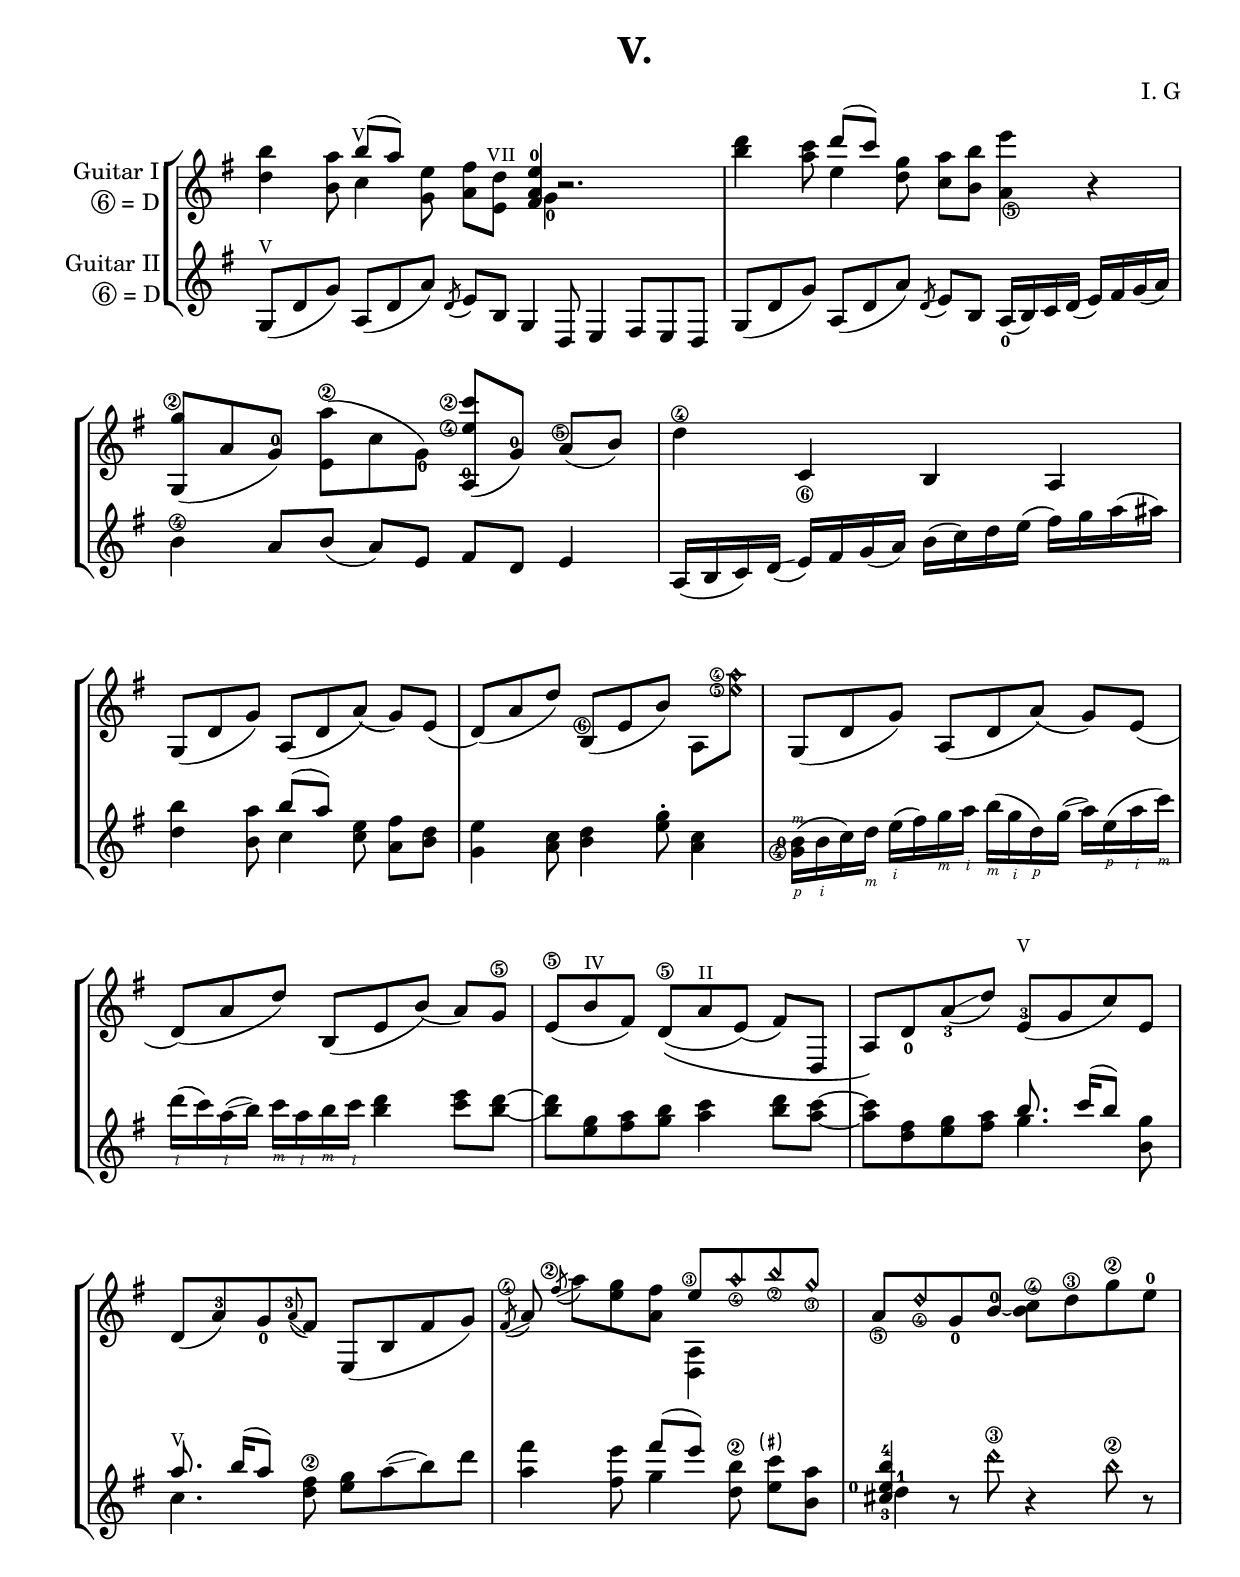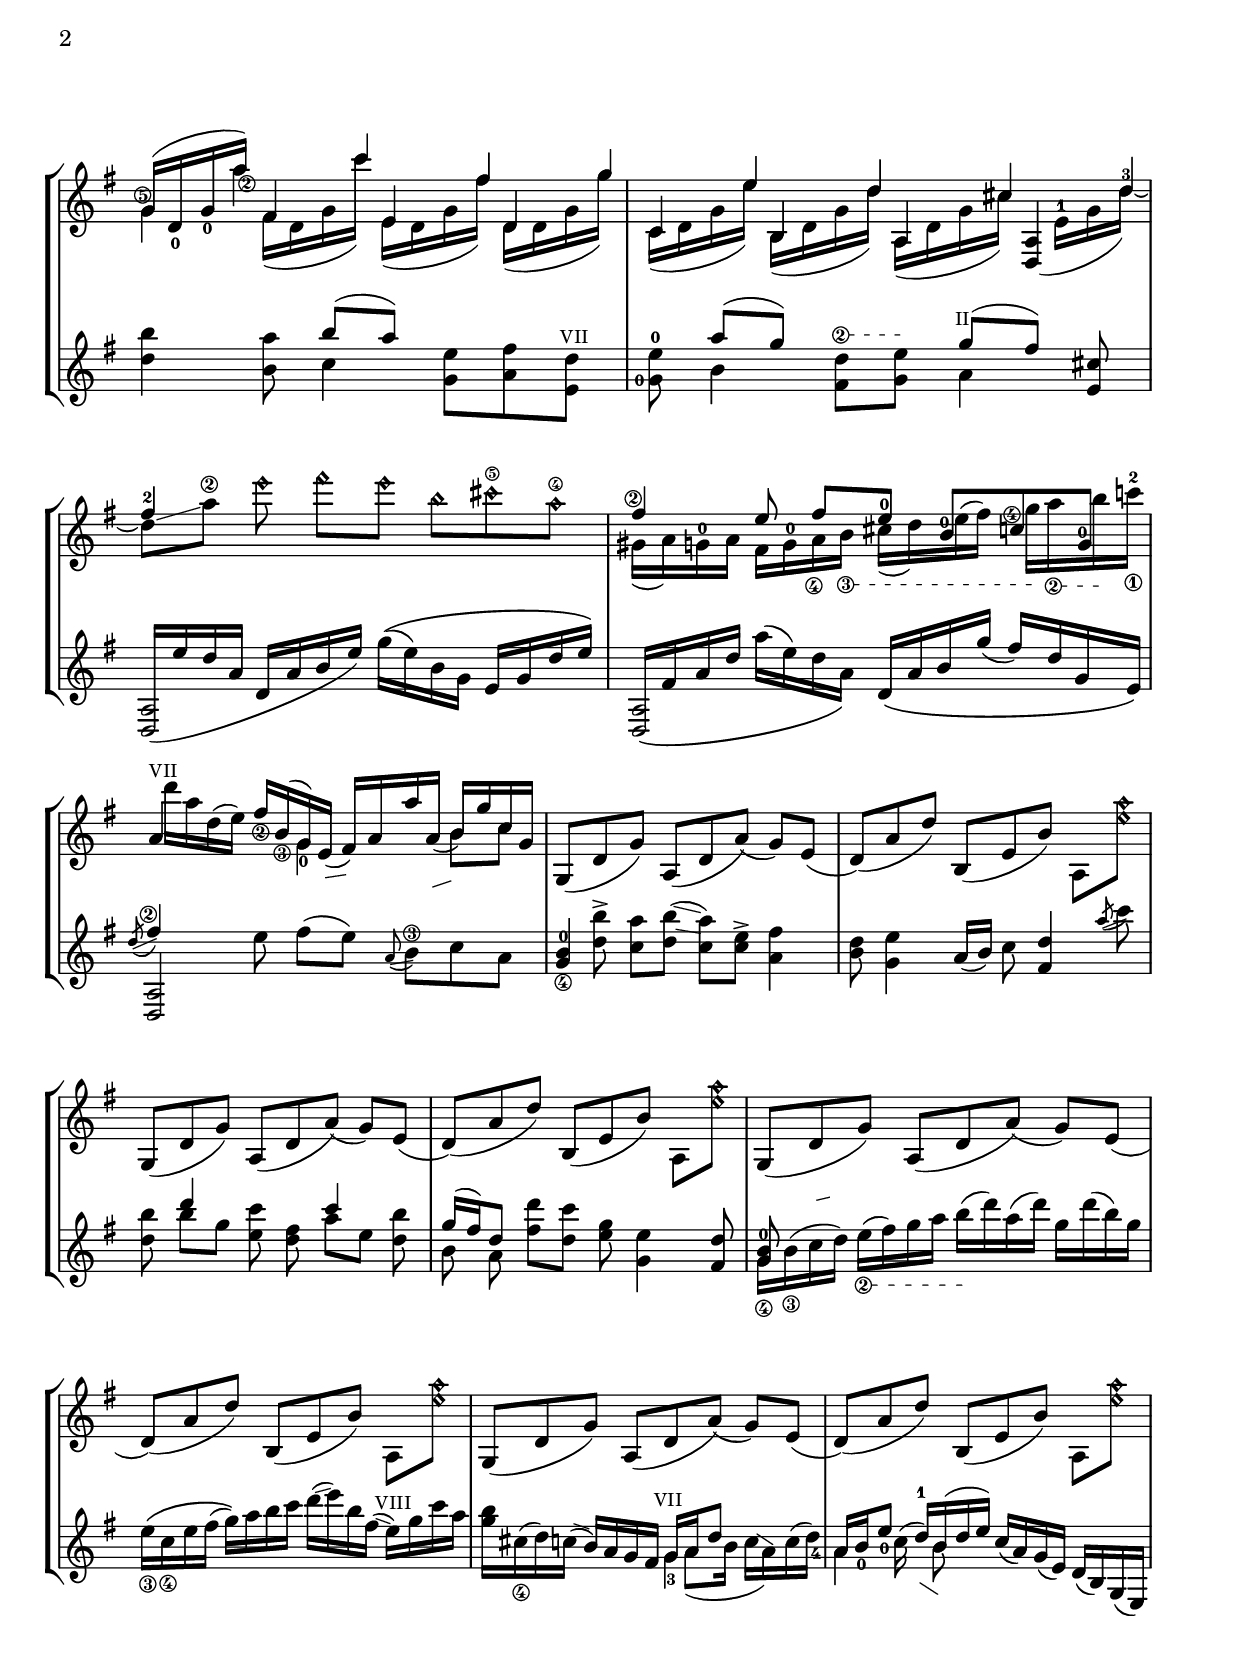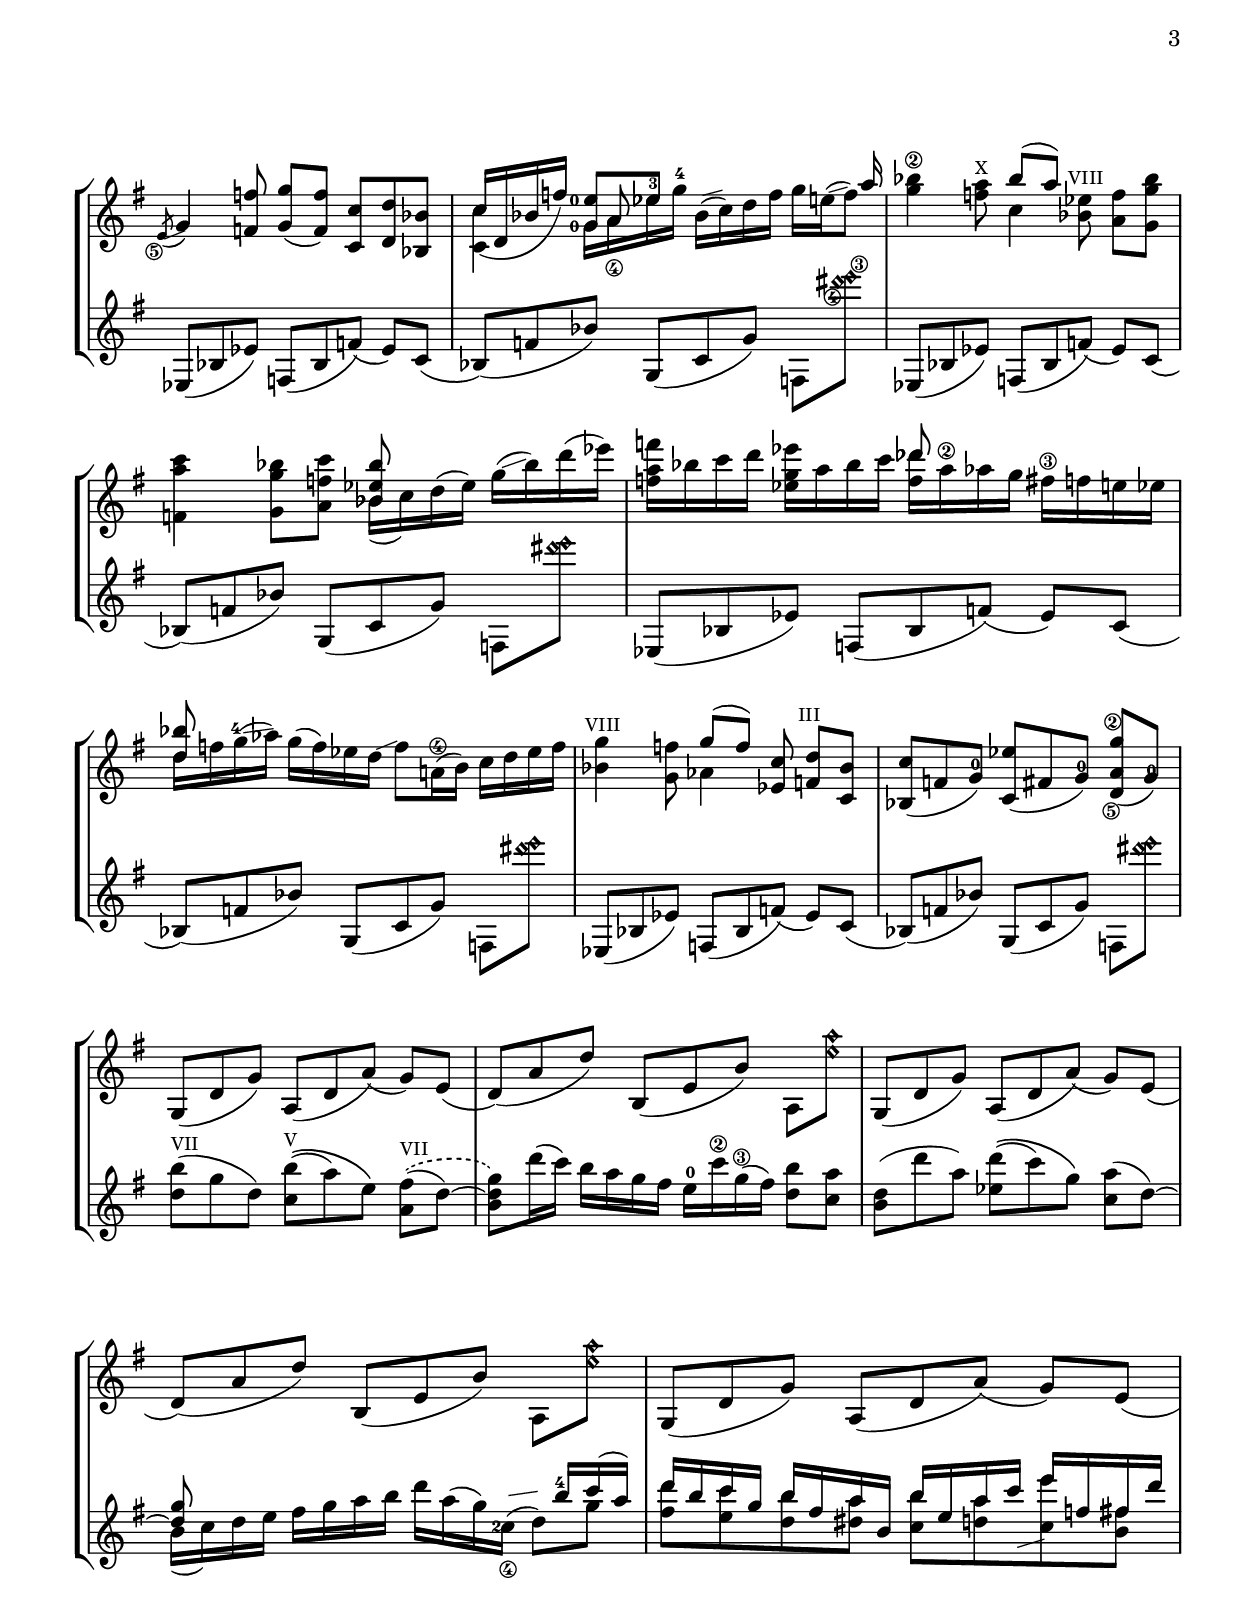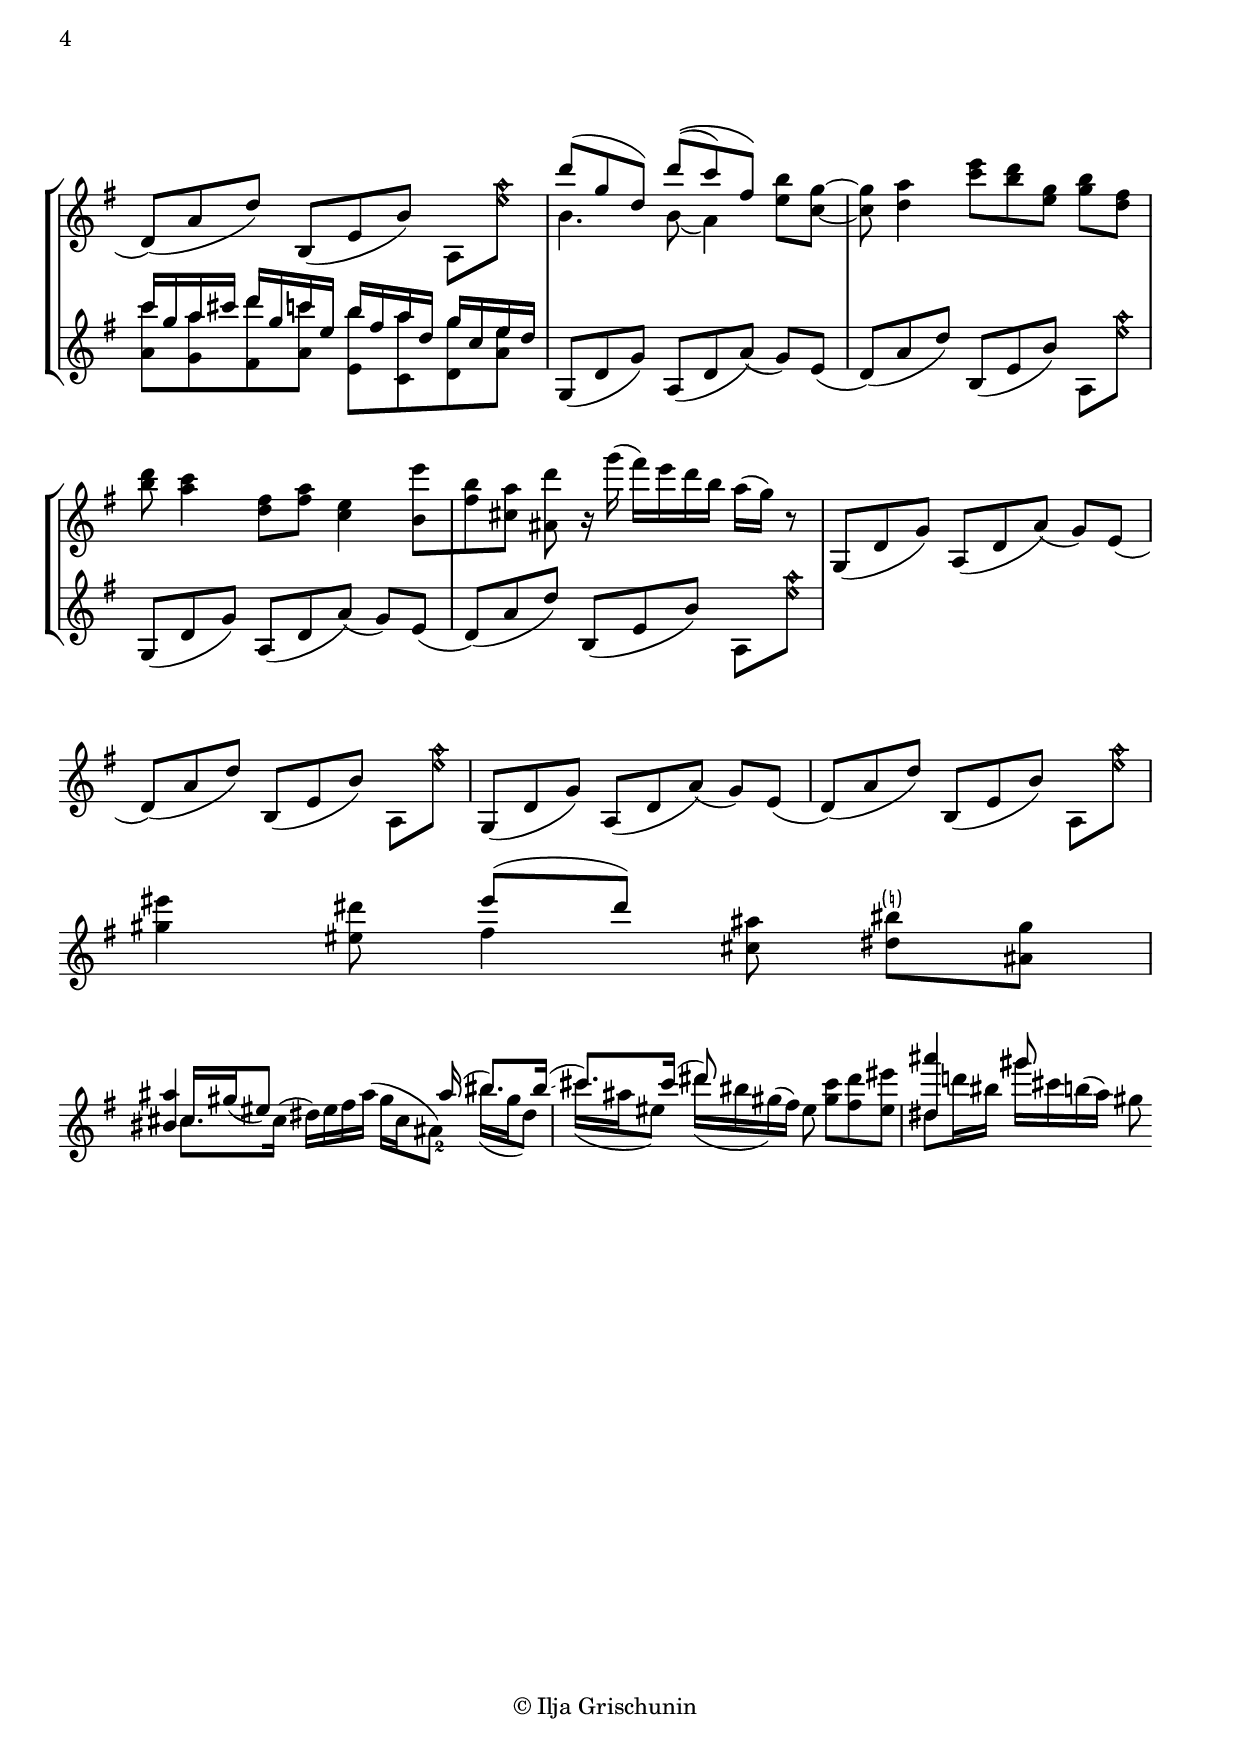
\version "2.19.15"

\language "deutsch"

\header {
  title = "V."
  meter = ""
  composer = "I. G"
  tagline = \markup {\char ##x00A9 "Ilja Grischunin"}
}

\paper {
  #(set-paper-size "a4")
  top-system-spacing.basic-distance = #25
  top-markup-spacing.basic-distance = #8
  markup-markup-spacing.basic-distance = #25
  markup-system-spacing.basic-distance = #15
  score-markup-spacing.basic-distance = #25
  system-system-spacing.basic-distance = #20
  %score-system-spacing.basic-distance = #15
  last-bottom-spacing.basic-distance = #25
  two-sided = ##t
  inner-margin = 15
  outer-margin = 10
}

\layout {
  \context {
    \Score
    %proportionalNotationDuration = #(ly:make-moment 1/20)
    %\override SpacingSpanner.uniform-stretching = ##t
    \remove "Bar_number_engraver"
  }
  indent = #15
  ragged-right = ##f
  ragged-last = ##f
}

\version "2.19.15"

#(define RH rightHandFinger)

xLV = #(define-music-function (parser location further) (number?) #{
  \once \override LaissezVibrerTie.X-extent = #'(0 . 0)
  \once \override LaissezVibrerTie.details.note-head-gap = #(/
                                                             further -2)
  \once \override LaissezVibrerTie.extra-offset = #(cons (/
                                                          further 2) 0)
         #})

stringNumberSpanner =
#(define-music-function (parser location StringNumber) (string?)
   #{
     \override TextSpanner.font-size = #-5
     \override TextSpanner.dash-fraction = #0.3
     \override TextSpanner.dash-period = #1.5
     \override TextSpanner.bound-details.right.arrow = ##t
     \override TextSpanner.arrow-width = #0.2
     \override TextSpanner.arrow-length = #0.7
     \override TextSpanner.bound-details.left.stencil-align-dir-y = #CENTER
     \override TextSpanner.bound-details.left.text = \markup { \circle \number #StringNumber }
   #})

stringNumSpan =
#(define-music-function (parser location StringNumber) (string?)
   #{
     \override TextSpanner.font-size = #-5
     \override TextSpanner.dash-fraction = #0.3
     \override TextSpanner.dash-period = #1.5
     %\override TextSpanner.bound-details.right.arrow = ##t
     %\override TextSpanner.arrow-width = #0.2
     %\override TextSpanner.arrow-length = #0.7
     \override TextSpanner.bound-details.left.stencil-align-dir-y = #CENTER
     \override TextSpanner.bound-details.left.text = \markup { \circle \number #StringNumber }
   #})

fretNumSpan =
#(define-music-function (parser location FretNumber) (string?)
   #{
     \override TextSpanner.font-size = #-2
     \override TextSpanner.font-shape = #'regular
     \override TextSpanner.dash-fraction = #0.3
     \override TextSpanner.dash-period = #0.5
     %\override TextSpanner.bound-details.right.arrow = ##t
     %\override TextSpanner.arrow-width = #0.2
     %\override TextSpanner.arrow-length = #0.7
     \override TextSpanner.bound-details.left.stencil-align-dir-y = #CENTER
     \override TextSpanner.bound-details.left.text = \markup { \text #FretNumber }
   #})

spad = \override Fingering.staff-padding = #'()
sfol = \set fingeringOrientations = #'(left)
sfor = \set fingeringOrientations = #'(right)
sfod = \set fingeringOrientations = #'(down)
sfou = \set fingeringOrientations = #'(up)
npad = \override StringNumber.staff-padding = #'()
ssnol = \set stringNumberOrientations = #'(left)
ssnou = \set stringNumberOrientations = #'(up)
ssnod = \set stringNumberOrientations = #'(down)
ssnor = \set stringNumberOrientations = #'(right)
FO =
#(define-music-function (parser location offsetX offsetY)(number? number?)
   #{
     \once \override Voice.Fingering.extra-offset = #(cons offsetX offsetY)
   #})

SO =
#(define-music-function (parser location offsetX offsetY)(number? number?)
   #{
     \once \override Voice.StringNumber.extra-offset = #(cons offsetX offsetY)
   #})

\include "global.ly"
\version "2.19.15"

\language "deutsch"

\version "2.19.15"

#(define RH rightHandFinger)

xLV = #(define-music-function (parser location further) (number?) #{
  \once \override LaissezVibrerTie.X-extent = #'(0 . 0)
  \once \override LaissezVibrerTie.details.note-head-gap = #(/
                                                             further -2)
  \once \override LaissezVibrerTie.extra-offset = #(cons (/
                                                          further 2) 0)
         #})

stringNumberSpanner =
#(define-music-function (parser location StringNumber) (string?)
   #{
     \override TextSpanner.font-size = #-5
     \override TextSpanner.dash-fraction = #0.3
     \override TextSpanner.dash-period = #1.5
     \override TextSpanner.bound-details.right.arrow = ##t
     \override TextSpanner.arrow-width = #0.2
     \override TextSpanner.arrow-length = #0.7
     \override TextSpanner.bound-details.left.stencil-align-dir-y = #CENTER
     \override TextSpanner.bound-details.left.text = \markup { \circle \number #StringNumber }
   #})

stringNumSpan =
#(define-music-function (parser location StringNumber) (string?)
   #{
     \override TextSpanner.font-size = #-5
     \override TextSpanner.dash-fraction = #0.3
     \override TextSpanner.dash-period = #1.5
     %\override TextSpanner.bound-details.right.arrow = ##t
     %\override TextSpanner.arrow-width = #0.2
     %\override TextSpanner.arrow-length = #0.7
     \override TextSpanner.bound-details.left.stencil-align-dir-y = #CENTER
     \override TextSpanner.bound-details.left.text = \markup { \circle \number #StringNumber }
   #})

fretNumSpan =
#(define-music-function (parser location FretNumber) (string?)
   #{
     \override TextSpanner.font-size = #-2
     \override TextSpanner.font-shape = #'regular
     \override TextSpanner.dash-fraction = #0.3
     \override TextSpanner.dash-period = #0.5
     %\override TextSpanner.bound-details.right.arrow = ##t
     %\override TextSpanner.arrow-width = #0.2
     %\override TextSpanner.arrow-length = #0.7
     \override TextSpanner.bound-details.left.stencil-align-dir-y = #CENTER
     \override TextSpanner.bound-details.left.text = \markup { \text #FretNumber }
   #})

spad = \override Fingering.staff-padding = #'()
sfol = \set fingeringOrientations = #'(left)
sfor = \set fingeringOrientations = #'(right)
sfod = \set fingeringOrientations = #'(down)
sfou = \set fingeringOrientations = #'(up)
npad = \override StringNumber.staff-padding = #'()
ssnol = \set stringNumberOrientations = #'(left)
ssnou = \set stringNumberOrientations = #'(up)
ssnod = \set stringNumberOrientations = #'(down)
ssnor = \set stringNumberOrientations = #'(right)
FO =
#(define-music-function (parser location offsetX offsetY)(number? number?)
   #{
     \once \override Voice.Fingering.extra-offset = #(cons offsetX offsetY)
   #})

SO =
#(define-music-function (parser location offsetX offsetY)(number? number?)
   #{
     \once \override Voice.StringNumber.extra-offset = #(cons offsetX offsetY)
   #})

\include "global.ly"

guitarOne =
\relative{
  \global
  \override Staff.TimeSignature.stencil = ##f
  \override TextScript.font-size = -2
  \override Fingering.staff-padding = #'()
  \override StringNumber.staff-padding = #'()
  \override StrokeFinger.staff-padding = #'()
  \time 8/4
  <d'' h'>4 <h a'>8 <<
    {
      \override TextScript.font-size = -2
      \once\override TextScript.extra-offset = #'(-0.3 . -1.5)
      h'8-"V"[( a])
    }
    \\
    {
      c,4
    }
  >>
  <g e'>8 <a fis'>
  \once\override TextScript.extra-offset = #'(-0.5 . 0)
  <e d'>^"VII"
  <<
    {
      <fis a e'-0>4
    }
    \\
    {
      \override Fingering.staff-padding = #'()
      \once \override NoteColumn.force-hshift = #1.7
      g4-0
    }
  >>
  r2.
  \time 6/4
  <h' d>4<a c>8
  <<
    {
      d8[( c])
    }
    \\
    {
      e,4
    }
  >>
  <d g>8 <c a'><h h'>
  \once \override StringNumber.extra-offset = #'(0.5 . 2.8)
  <a_\5 e''>4 r
  \tag #'Part {
    \break
  }
  \time 5/4
  \once \override StringNumber.extra-offset = #'(-0.5 . -2.3)
  <g, g''\2>8[( a'
  \once\override Fingering.extra-offset = #'(0 . -4)
  g-0])<e a'\2>[( c'
  \once\override Fingering.extra-offset = #'(0 . 3.3)
  g_0])
  \stemUp
  \set stringNumberOrientations = #'(left)
  \once\override Fingering.extra-offset = #'(-0.2 . 3)
  <a,_0 e''\4 c'\2>(
  \unset stringNumberOrientations
  \once\override Fingering.extra-offset = #'(-0.2 . -6)
  g'-0)
  \once \override StringNumber.extra-offset = #'(-0.5 . -3.3)
  a\5( h)
  \stemNeutral
  \time 4/4
  d4\4 c,_\6 h a g8[( d' g]) a,[( d a'])(g) e(
  \tag #'Part {
    \break
  }
  d[)( a' d])
  \once \override StringNumber.extra-offset = #'(-0.5 . -4.5)
  h,\6[( e h'])
  \stemDown a,
  \set stringNumberOrientations = #'(left)
  \override StringNumber.font-size = #'-7
  <e''\harmonic\5 a\harmonic\4> \stemNeutral
  \revert StringNumber.font-size
  \unset stringNumberOrientations
  g,,8[( d' g]) a,[( d a'])(g) e( d[)( a' d]) h,[( e h'])( a) g\5
  e\5[( h'^"IV" fis]) d\5[\(( a'^"II" e])( fis) d, a'\) d_0 a'_3-\markup {
    \postscript #"1 2.3 moveto 2.5 1.2 rlineto stroke"
  }( d)
  \once\override Fingering.extra-offset = #'(0 . -4.8)
  e,-3^"V"( g c) e, d(
  \once\override Fingering.extra-offset = #'(0 . -3.5)
  a'-3) g_0 \appoggiatura a-\markup {
    \postscript #"0.2 1.5 moveto 1.5 -1.2 rlineto stroke"
  }
  \once\override Fingering.extra-offset = #'(-2 . -3.5)
  fis-3 e,( h' fis' g)\acciaccatura fis-\markup {
    \postscript #"0.5 0.4 moveto 2.3 1 rlineto stroke"
  }
  \once \override StringNumber.extra-offset = #'(-2 . -2)
  a\4\noBeam
  \acciaccatura fis'-\markup {
    \postscript #"0.5 3.9 moveto 2.3 1 rlineto stroke"
  }
  \once \override StringNumber.extra-offset = #'(-2.8 . -1)
  a\2 <e g><a, fis'>
  <<
    {
      \override StringNumber.staff-padding = #'()
      \once \override StringNumber.extra-offset = #'(-0.5 . -4.2)
      \override StringNumber.font-size = #'-7
      e'8\3 a\harmonic_\4 h\harmonic_\2 g\harmonic_\3
      \revert StringNumber.font-size
    }
    \\
    {
      <d,, a'>4 s
    }
  >>
  \tag #'Part {
    \break
  }
  a''8_\5
  \once\override StringNumber.font-size = #'-7
  d\harmonic _\4 g,_0
  \once\override Fingering.extra-offset = #'(0 . -3.5)
  h~-0 <h c\4> d\3 g\2 e-0
  <<
    {
      \once \override StringNumber.extra-offset = #'(-0.5 . -2.8)
      \stemDown g,4\5 \stemNeutral fis e d c h a <d, a'> s4
    }
    \\
    {
      \override Fingering.staff-padding = #'()
      \stemUp g'16^( d_0 g_0 a')\stemDown fis,( d g c') e,,( d g fis') d,( d g g')
      c,,( d g e') h,( d g d') a,( d g cis)
      \hideNotes d,,16(\unHideNotes
      e'^1[ g d'^3])~
      \tag #'Part {
        d8[-\markup {
          \postscript #"1.4 4 moveto 1.9 1 rlineto stroke"
        }
      }
      \tag #'Partitur {
        d8[-\markup {
          \postscript #"1.5 4 moveto 4.2 1.2 rlineto stroke"
        }
      }
      a'\2]
    }
    \\
    {
      s8. \stemDown
      \once \override StringNumber.extra-offset = #'(0.7 . -3.2)
      a4\2 \stemUp c fis, g e d cis \hide Flag d16 fis4^2
    }
  >>
  e'8\harmonic fis\harmonic[ e\harmonic] h\harmonic[
  \override StringNumber.font-size = #'-7
  cis\harmonic\5 a\harmonic\4]
  \revert StringNumber.font-size
  <<
    {
      \override TextScript.font-size = -2
      \override Fingering.staff-padding = #'()
      \override StringNumber.staff-padding = #'()
      \once \override StringNumber.extra-offset = #'(-0.5 . -2.5)
      fis4\2 e8\noBeam fis[
      \once \override Fingering.extra-offset = #'(0 . -2.5)
      e-0]
      \once \override Fingering.extra-offset = #'(-0.2 . -4.3)
      h-0
      \once \override StringNumber.extra-offset = #'(-0.5 . -3.8)
      c!\4
      \once \override Fingering.extra-offset = #'(-0.2 . -5.2)
      g-0 a4-"VII" fis'16_\2 h,_\3( g_0)
      \tag #'Part {
        e_(-\markup {
          \postscript #"0.6 -6.8 moveto 2 0.5 rlineto stroke"
        }
      }
      \tag #'Partitur {
        e_(-\markup {
          \postscript #"0.7 -6.8 moveto 2 0.3 rlineto stroke"
        }
      }
      fis) a a'
      \tag #'Part {
        a,_(-\markup {
          \postscript #"0.6 -7.7 moveto 2 0.5 rlineto stroke"
        }
      }
      \tag #'Partitur {
        a_(-\markup {
          \postscript #"0.6 -7.7 moveto 1.8 0.6 rlineto stroke"
        }
      }
      h) g' c, g
    }
    \\
    {
      \override Fingering.staff-padding = #'()
      gis16( a) g^0 a fis g^0
      \once \override StringNumber.extra-offset = #'(-0.5 . 0)
      a_\4
      \textSpannerDown
      \stringNumSpan "3"
      \tag #'Part {
        \once\override TextSpanner.extra-offset = #'(0 . 0.6)
      }
      \tag #'Partitur {
        \once\override TextSpanner.extra-offset = #'(0 . 0.5)
      }
      h\startTextSpan cis( d)
      \once \override NoteColumn.force-hshift = #1.3
      e^( fis)
      \once \override NoteColumn.force-hshift = #1.3
      g\stopTextSpan
      \stringNumSpan "2"
      a\startTextSpan
      \once \override NoteColumn.force-hshift = #1.3
      h\stopTextSpan c!^2_\1
      \once \override NoteColumn.force-hshift = #1.3
      d a d,^( e) s8 g,4 s8 h c
    }
  >>
  \repeat unfold 4 {
    g,8[( d' g]) a,[( d a'])(g) e( d[)( a' d]) h,[( e h'])
    \stemDown a, <e''\harmonic a\harmonic> \stemNeutral
  }
  \tag #'Part {
    \break
  }
  \stemUp
  \acciaccatura e,-\markup {
    \postscript #"0.7 0.3 moveto 2 0.8 rlineto stroke"
  }
  \once \override StringNumber.extra-offset = #'(-2.8 . 0.3)
  g4_\5
  <f f'>8<g g'>[(<f f'>]) \stemNeutral<c c'><d d'><b b'>
  <<
    {
      \shape #'((0 . -0.7) (0 . -0.5) (0 . -1) (0 . 3)) Slur
      c'16_( d, b' f')
    }
    \\
    {
      <c, c'>4
    }
  >>
  <<
    {
      \set fingeringOrientations = #'(left)
      <g'-0 e'-0>8 es'
    }
    \\
    {
      s16 \stemUp a,8 s16
    }
    \\
    {
      \stemDown g16 a_\4 es'-3 g-4
    }
  >>
  \stemNeutral
  b,-\markup {
    \postscript #"0.7 4.5 moveto 1.9 0.5 rlineto stroke"
  }( c) d f
  <<
    {
      s8. a16
    }
    \\
    {
      g e-\markup {
        \postscript #"0.8 4.8 moveto 1.8 0.5 rlineto stroke"
      }^( f8)
    }
  >>
  <g b\2>4 <f a>8^"X"
  <<
    {
      b[( a])
    }
    \\
    {
      c,4
    }
  >>
  \once\override TextScript.extra-offset = #'(-1 . 0)
  <b es>8\noBeam^"VIII" <a f'><g g' b>
  \tag #'Part {
    \break
  }
  <f a' c>4<g g' b>8<a f' c'>
  <<
    {
      <b es b'>8 s
    }
    \\
    {
      b16( c) d^( es)
    }
  >>
  g16-\markup {
    \postscript #"1 5.8 moveto 2.3 0.8 rlineto stroke"
  }( b) d( es)
  <f, a f'> b c d <es, g es'> a b c
  <<
    {
      des8 s
    }
    \\
    {
      <f, des'>16 a^\2 as g
    }
  >>
  fis^\3 f e es
  \tag #'Part {
    \break
  }
  <<
    {
      <d b'>8 s
    }
    \\
    {
      d16 f
      \once \override Fingering.extra-offset = #'(-0.5 . -1)
      g^4-\markup {
        \postscript #"0.9 5.9 moveto 2.9 0.4 rlineto stroke"
      }^( as)
    }
  >>
  g( f) es
  \tag #'Part {
    d-\markup {
      \postscript #"0.7 4.3 moveto 2 0.7 rlineto stroke"
    }
  }
  \tag #'Partitur {
    d-\markup {
      \postscript #"0.8 4.3 moveto 2 0.8 rlineto stroke"
    }
  }
  f8 a,!16^\4( h) c d es f
  \once\override TextScript.extra-offset = #'(-1 . 0)
  <b, g'>4^"VIII" <g f'>8
  <<
    {
      g'[( f])
    }
    \\
    {
      as,4
    }
  >>
  <es c'>8\noBeam
  \once\override TextScript.extra-offset = #'(-0.8 . 0)
  <f d'>^"III" <c b'>
  <b c'>[( f'
  \once\override Fingering.extra-offset = #'(0 . -3)
  g-0])<c, es'>[( fis
  \once\override Fingering.extra-offset = #'(0 . -4)
  g-0])
  \stemUp
  \once \override StringNumber.extra-offset = #'(-0.5 . 0.3)
  <d_\5 a' g'>(
  \once \override StringNumber.extra-offset = #'(-3.7 . -1)
  \once \override Fingering.extra-offset = #'(0 . -7.5)
  g-0\2)\stemNeutral
  \tag #'Part {
    \break
  }
  \time 4/4
  \repeat unfold 3 {
    g,8[( d' g]) a,[( d a'])(g) e( d[)( a' d]) h,[( e h'])
    \stemDown a, <e''\harmonic a\harmonic> \stemNeutral
  }
  <<
    {
      d'8[( g, d])
      \shape #'((0 . 0.3) (0 . 0) (0 . 0) (0 . 0)) PhrasingSlur
      d'[(\( c) fis,]\)
    }
    \\
    {
      h,4. h8( a4)
    }
  >>
  <e' h'>8 <c g'>~ q <d a'>4 <e' c>8[ <h d> <e, g>] <g h> <d fis>
  <h' d> <a c>4 <d, fis>8[ <fis a>] <c e>4 <h e'>8[
  <fis' h> <cis a'>] <ais d'> r16 g''( fis) e d h a( g) r8
  \repeat unfold 2 {
    g,,8[( d' g]) a,[( d a'])(g) e( d[)( a' d]) h,[( e h'])
    \stemDown a, <e''\harmonic a\harmonic> \stemNeutral
  }
  \tag #'Partitur {
    \break
  }
  <gis eis'>4<eis dis'>8
  <<
    {
      eis'[( dis])
    }
    \\
    {
      fis,4
    }
  >>
  <cis ais'>8\noBeam
  \once\override TextScript.extra-offset = #'(0.4 . -1)
  <dis his'>^\markup \fontsize #-3 {\parenthesize \natural} <ais gis'>
  \mergeDifferentlyDottedOn
  <<
    {
      %\override Fingering.staff-padding = #'()
      %\set fingeringOrientations = #'(down left up)
      <his ais'>4 s2. s2
    }
    \\
    {
      %\once \override NoteColumn.force-hshift = #1.5
      cis8. cis16^( dis) eis fis ais^( gis cis,
      \once\override Fingering.extra-offset = #'(0.4 . 2.8)
      ais8)-2
      his'16( gis dis8) cis'16( ais eis8) dis'16( his gis)^(\glissando fis)
    }
    \\
    {
      \voiceThree
      %\override Fingering.staff-padding = #'()
      \once \override NoteColumn.force-hshift = #0.7
      cis16 gis'_( eis8) s4 s8. ais16( his8.) his16(\glissando
      cis8.) cis16(\glissando dis8) s
    }
  >>
  eis,8 <gis cis>[ <fis dis'> <eis eis'>]
  <<
    {
      <dis ais''>4 gis'8
    }
    \\
    {
      dis,8 d'!16 his gis' cis, h^(\glissando a)
    }
  >>
  gis8
}

\version "2.19.15"

\language "deutsch"

\version "2.19.15"

#(define RH rightHandFinger)

xLV = #(define-music-function (parser location further) (number?) #{
  \once \override LaissezVibrerTie.X-extent = #'(0 . 0)
  \once \override LaissezVibrerTie.details.note-head-gap = #(/
                                                             further -2)
  \once \override LaissezVibrerTie.extra-offset = #(cons (/
                                                          further 2) 0)
         #})

stringNumberSpanner =
#(define-music-function (parser location StringNumber) (string?)
   #{
     \override TextSpanner.font-size = #-5
     \override TextSpanner.dash-fraction = #0.3
     \override TextSpanner.dash-period = #1.5
     \override TextSpanner.bound-details.right.arrow = ##t
     \override TextSpanner.arrow-width = #0.2
     \override TextSpanner.arrow-length = #0.7
     \override TextSpanner.bound-details.left.stencil-align-dir-y = #CENTER
     \override TextSpanner.bound-details.left.text = \markup { \circle \number #StringNumber }
   #})

stringNumSpan =
#(define-music-function (parser location StringNumber) (string?)
   #{
     \override TextSpanner.font-size = #-5
     \override TextSpanner.dash-fraction = #0.3
     \override TextSpanner.dash-period = #1.5
     %\override TextSpanner.bound-details.right.arrow = ##t
     %\override TextSpanner.arrow-width = #0.2
     %\override TextSpanner.arrow-length = #0.7
     \override TextSpanner.bound-details.left.stencil-align-dir-y = #CENTER
     \override TextSpanner.bound-details.left.text = \markup { \circle \number #StringNumber }
   #})

fretNumSpan =
#(define-music-function (parser location FretNumber) (string?)
   #{
     \override TextSpanner.font-size = #-2
     \override TextSpanner.font-shape = #'regular
     \override TextSpanner.dash-fraction = #0.3
     \override TextSpanner.dash-period = #0.5
     %\override TextSpanner.bound-details.right.arrow = ##t
     %\override TextSpanner.arrow-width = #0.2
     %\override TextSpanner.arrow-length = #0.7
     \override TextSpanner.bound-details.left.stencil-align-dir-y = #CENTER
     \override TextSpanner.bound-details.left.text = \markup { \text #FretNumber }
   #})

spad = \override Fingering.staff-padding = #'()
sfol = \set fingeringOrientations = #'(left)
sfor = \set fingeringOrientations = #'(right)
sfod = \set fingeringOrientations = #'(down)
sfou = \set fingeringOrientations = #'(up)
npad = \override StringNumber.staff-padding = #'()
ssnol = \set stringNumberOrientations = #'(left)
ssnou = \set stringNumberOrientations = #'(up)
ssnod = \set stringNumberOrientations = #'(down)
ssnor = \set stringNumberOrientations = #'(right)
FO =
#(define-music-function (parser location offsetX offsetY)(number? number?)
   #{
     \once \override Voice.Fingering.extra-offset = #(cons offsetX offsetY)
   #})

SO =
#(define-music-function (parser location offsetX offsetY)(number? number?)
   #{
     \once \override Voice.StringNumber.extra-offset = #(cons offsetX offsetY)
   #})

\include "global.ly"

guitarTwo = \relative{
  \global
  \override Staff.TimeSignature #'stencil = ##f
  \override TextScript.font-size = -2
  \override Fingering.staff-padding = #'()
  \override StringNumber.staff-padding = #'()
  \override StrokeFinger.staff-padding = #'()
  \time 8/4
  g8^"V"[( d' g]) a,[( d a']) \acciaccatura d,-\markup {
    \postscript #"0.5 0.3 moveto 1.8 0.4 rlineto stroke"
  } e h g4 d8 e4 fis8[ e d]
  \time 6/4
  g8[( d' g]) a,[( d a']) \acciaccatura d,-\markup {
    \postscript #"0.5 0.3 moveto 1.8 0.4 rlineto stroke"
  } e h
  a16_0( h) c d(-\markup {
    \postscript #"0.5 0.3 moveto 2.2 0.5 rlineto stroke"
  } e) fis g( a)
  \time 5/4
  h4\4 a8 h( a) e fis d e4
  \time 4/4
  a,16( h c) d(-\markup {
    \postscript #"0.5 0.3 moveto 2.2 0.5 rlineto stroke"
  } e) fis g( a) h( c) d e( fis) g a( ais)
  <d, h'>4 <h a'>8
  <<
    {
      h'8[( a])
    }
    \\
    {
      c,4
    }
  >>
  <c e>8\noBeam<a fis'><h d>
  \tag #'Part {
    \break
  }
  <g e'>4<a c>8<h d>4<e g>8-.<a, c>4
  \once\override StrokeFinger.avoid-slur = #'outside
  \override StrokeFinger.staff-padding = #'()
  \override StrokeFinger.add-stem-support = ##t
  \set strokeFingerOrientations = #'(up down)
  \set stringNumberOrientations = #'(left)
  \set fingeringOrientations = #'(left)
  <g\4-\RH #1 h-0-\RH #3 >16(
  \unset stringNumberOrientations
  \unset fingeringOrientations
  \override StrokeFinger.avoid-slur = #'inside
  \set strokeFingerOrientations = #'(down)
  h-\RH #2 c) d-\RH #3 e-\RH #2 ( fis) g-\RH #3 a-\RH#2
  h-\RH #3 ( g-\RH #2 d-\RH#1) g(-\markup {
    \postscript #"0.8 6 moveto 2.2 0.5 rlineto stroke"
  } a) e-\RH#1 ( a-\RH#2 c-\RH#3)
  d-\RH#2 ( c) a-\markup {
    \postscript #"0.8 6.3 moveto 2.2 0.5 rlineto stroke"
  }-\RH#2 ( h) c-\RH#3 a-\RH#2 h-\RH#3 c-\RH#2 <h d>4<c e>8<h d>~
  \tag #'Part {
    \break
  }
  q <e, g><fis a><g h><a c>4 <h d>8 <a c>~ q <d, fis><e g><fis a>
  <<
    {
      h8. c16[( h8])
    }
    \\
    {
      g4.
    }
  >>
  <h, g'>8
  <<
    {
      \override TextScript.font-size = -2
      a'8.^"V" h16[( a8])
    }
    \\
    {
      c,4.
    }
  >>
  <d fis\2>8<e g>
  \tag #'Part {
    a(-\markup {
      \postscript #"0.8 6.3 moveto 3.8 0.5 rlineto stroke"
    }
  }
  \tag #'Partitur {
    a(-\markup {
      \postscript #"0.8 6.3 moveto 2.6 0.5 rlineto stroke"
    }
  }
  h) d
  <a fis'>4<fis e'>8
  <<
    {
      fis'[( e])
    }
    \\
    {
      g,4
    }
  >>
  <d h'\2>8\noBeam
  <e c'>^\markup \fontsize #-3 {\parenthesize \sharp}<h a'>
  <<
    {
      \override Fingering.staff-padding = #'()
      \set fingeringOrientations = #'(down left up)
      <cis-3 e-0 h'-4>4
    }
    \\
    {
      \override Fingering.staff-padding = #'()
      \once \override NoteColumn.force-hshift = #1.7
      d4^1
    }
  >>
  r8 d'\harmonic\3 r4 h8\harmonic\2 r
  <d, h'>4 <h a'>8
  <<
    {
      h'8[( a])
    }
    \\
    {
      c,4
    }
  >>
  <g e'>8 <a fis'>
  \once\override TextScript.extra-offset = #'(-0.5 . 0)
  <e d'>^"VII"
  \set fingeringOrientations = #'(left up)
  <g-0 e'-0>
  \unset fingeringOrientations
  <<
    {
      a'8[( g])
    }
    \\
    {
      h,4
    }
  >>
  \stringNumSpan "2"
  <fis d'>8\startTextSpan[ <g e'>\stopTextSpan]
  <<
    {
      \override TextScript.font-size = -2
      \once\override TextScript.extra-offset = #'(-0.4 . -2)
      g'8^"II"[( fis])
    }
    \\
    {
      a,4
    }
  >>
  <e cis'>8
  \tag #'Part {
    \break
  }
  <\tweak #'duration-log #1 d, \tweak #'duration-log #1 a'>16(
  e'' d a d, a' h e) g(\( e) h g e g d' e\)
  <\tweak #'duration-log #1 d,, \tweak #'duration-log #1 a'>_\(
  fis' a d a'( e) d a\) d,_\( a' h g'_(\stemUp fis) d g, e\)\stemNeutral
  <<
    {
      \override NoteColumn.ignore-collision = ##t
      \stemUp<\tweak #'duration-log #1 d, \tweak #'duration-log #1 a'>4
    }
    \\
    {
      \stemUp
      \acciaccatura d''8-\markup {
        \postscript #"0.5 2.9 moveto 2.3 1 rlineto stroke"
      } \stemUp
      \once \override StringNumber.extra-offset = #'(-0.5 . -2.3)
      fis4\2
    }
  >>
  e8 fis[( e]) \appoggiatura a,-\markup {
    \postscript #"0.5 1.4 moveto 2.2 0.4 rlineto stroke"
  } h\3 c a
  \tag #'Part {
    \break
  }
  <<
    {
      \override Fingering.staff-padding = #'()
      \override StringNumber.staff-padding = #'()
      <g_\4 h-0>4
    }
    \\
    {
      s8 <d' h'>^>
    }
  >>
  <c a'><d h'>(
  -\markup {
    \postscript #"1 7 moveto 2.6 -0.6 rlineto stroke"
  }
  -\markup {
    \postscript #"1.2 4.8 moveto 2.4 -0.4 rlineto stroke"
  }
  <c a'>)<c e>-><a fis'>4
  <h d>8<g e'>4 a16( h) c8 <fis, d'>4 \acciaccatura a'8-\markup {
    \postscript #"0.5 4.9 moveto 2.3 0.9 rlineto stroke"
  } c <d, h'>
  <<
    {
      d'4
    }
    \\
    {
      h8[ g]
    }
  >>
  <e c'>8<d fis>
  <<
    {
      c'4
    }
    \\
    {
      a8[ e]
    }
  >>
  <d h'>8
  <<
    {
      g16( fis) d8
    }
    \\
    {
      h a
    }
  >>
  <fis' d'><d c'><e g><g, e'>4<fis d'>8
  \tag #'Part {
    \break
  }
  <<
    {
      \override Fingering.staff-padding = #'()
      <g h-0>8 s
    }
    \\
    {
      g16_\4 h_\3^(
      \tag #'Part {
        c-\markup {
          \postscript #"1 5.2 moveto 2.4 0.4 rlineto stroke"
        }
      }
      \tag #'Partitur {
        c-\markup {
          \postscript #"0.7 7.4 moveto 1.3 0.3 rlineto stroke"
        }
      }
      d)
    }
  >>
  \textSpannerDown
  \stringNumSpan "2"
  e16(\startTextSpan fis) g a h(\stopTextSpan d) a( d) g, d'( h) g
  \shape #'((0 . 0) (0 . 0) (0 . 0) (0 . 0.3)) PhrasingSlur
  e_\3\( c_\4 e fis( g)\) a h c
  \tag #'Part {
    d(-\markup {
      \postscript #"1 7.8 moveto 2.4 0.4 rlineto stroke"
    }
  }
  \tag #' Partitur {
    d(-\markup {
      \postscript #"0.8 7.8 moveto 1.5 0.4 rlineto stroke"
    }
  }
  e) h
  \tag #'Part {
    fis(-\markup {
      \postscript #"1 5.3 moveto 2.4 -0.5 rlineto stroke"
    }
  }
  \tag #'Partitur {
    fis(-\markup {
      \postscript #"1 5.3 moveto 1.4 -0.5 rlineto stroke"
    }
  }
  \once\override TextScript.extra-offset = #'(-1 . 0)
  e^"VIII") g c a
  \tag #'Part {
    \break
  }
  <g h> cis,_\4( d)
  \tag #'Part {
    c(-\markup {
      \postscript #"1 4.8 moveto 2.4 -0.5 rlineto stroke"
    }
  }
  \tag #'Partitur {
    c(-\markup {
      \postscript #"1 4.8 moveto 1.5 -0.5 rlineto stroke"
    }
  }
  h) a g fis
  <<
    {
      \override Fingering.staff-padding = #'()
      \override TextScript.font-size = -2
      \once\override TextScript.extra-offset = #'(-1 . 0)
      g^"VII" a d8 s4 a16 h_0 e8_0 s4
    }
    \\
    {
      g,4_3 s a4 s16 h8 s16
    }
    \\
    {
      \stemDown s16 a8_( h16
      \tag #'Part {
        c-\markup {
          \postscript #"1.2 -1.3 moveto 2.4 -1 rlineto stroke"
        }
      }
      \tag #'Partitur {
        c-\markup {
          \postscript #"1.2 -1.3 moveto 1.5 -1 rlineto stroke"
        }
      }
      a) c(
      \once \override Fingering.extra-offset = #'(0.3 . 3.5)
      d_4) s8. c16(
      \stemUp
      \tag #'Part {
        d-1)-\markup {
          \postscript #"0.5 -5.8 moveto 2.6 -1 rlineto stroke"
        }
      }
      \tag #'Partitur {
        d-1)-\markup {
          \postscript #"0.5 -6 moveto 1.7 -1.1 rlineto stroke"
        }
      }
      h( d e)
    }
  >>
  c16( a) g( e) d( h) g( e)
  \tag #'Part {
    \break
  }
  es8[( b' es]) f,[( b f'])(es) c( b[)( f' b]) g,[( c g'])
  <<
    {
      \voiceTwo
      \hideNotes
      s
      \once \override StringNumber.extra-offset = #'(-1.8 . -2.8)
      c'\4
      \unHideNotes
    }
    \\
    {
      f,,,
      \once \override StringNumber.extra-offset = #'(0.8 . -0.8)
      <dis'''\harmonic e\harmonic\3> \stemNeutral
    }
  >>
  \repeat unfold 3 {
    es,,,8[( b' es]) f,[( b f'])(es) c( b[)( f' b]) g,[( c g'])
    \stemDown f, <dis'''\harmonic e\harmonic> \stemNeutral
  }
  \tag #'Part {
    \break
  }
  <d, h'>8^"VII"[( g d])
  %\shape #'((0 . 0.3) (0 . 0) (0 . 0) (0 . 0)) PhrasingSlur
  <c h'>^"V"[\(( a') e]\)
  \phrasingSlurDashed
  \shape #'((0 . 0.3) (0 . 0) (0 . 0) (-0.5 . 0)) PhrasingSlur
  <a, fis'>^"VII"\(( d)~ <h d g>8\)
  \phrasingSlurSolid
  d'16( c) h a g fis e-0 c'\2 g\3( fis) <d h'>8 <c a'>
  <h d>[( d' a]) <es d'>[\(( c') g]\)
  <<
    {
      \stemDown
      <c, a'>( d)~
      \stemUp
      <d g>8 s
    }
    \\
    {
      s4
      h16( c) d e
    }
  >>
  fis g a h
  <<
    {
      s8. s8 
      \once\override Fingering.extra-offset = #'(-0.2 . -3)
      h16-4 c( a) d h c g h fis a h, h' e, a
      \tag #'Part {
        c-\markup {
          \postscript #"0.8 -4.1 moveto 2.2 0.9 rlineto stroke"
        }
      }
      \tag #'Partitur {
        c-\markup {
          \postscript #"1 -4 moveto 2.6 0.8 rlineto stroke"
        }
      }
      e f, fis d'
      c g a cis d g, c e, h' fis a d, g c, e d
    }
    \\
    {
      d'16 a^( g)
      \tag #'Part {
        \once\override Fingering.extra-offset = #'(-1.1 . -2.5)
        c,^2_\4^(-\markup {
          \postscript #"0.7 6.1 moveto 1.8 0.4 rlineto stroke"
        }
      }
      \tag #'Partitur {
        \once\override Fingering.extra-offset = #'(-1.1 . -2.5)
        c^2_\4^(-\markup {
          \postscript #"0.7 6.1 moveto 2.8 0.4 rlineto stroke"
        }
      }
      d8) g <fis d'> <e c'> <d h'> <dis a'> <c h'> <d a'> <c e'> <h fis'>
      <a c'> <g a'> <fis d''> <a c'> <e h''> <c a''> <d g'> <a' e'>
    }
  >>
  \repeat unfold 2 {
    g,8[( d' g]) a,[( d a'])(g) e( d[)( a' d]) h,[( e h'])
    \stemDown a, <e''\harmonic a\harmonic> \stemNeutral
  }
}


\score {
  \new StaffGroup = "Guitar" <<
    \new Staff \with {
      instrumentName = \markup {
        \right-column {
          "Guitar I"
          \line { \circle 6"= D" }
        }
      }
    }
    \removeWithTag #'Part
    \guitarOne
%%%%%%%%%%%%%%%%%%%%%%%%%%%%%%%%%%%%%%%%%%%%%%%%%%%%%%%%%%%%%
    \new Dynamics = "dynamics"
%%%%%%%%%%%%%%%%%%%%%%%%%%%%%%%%%%%%%%%%%%%%%%%%%%%%%%%%%%%%%
    \new Staff \with {
      instrumentName = \markup {
        \right-column {
          "Guitar II"
          \line { \circle 6"= D" }
        }
      }
    }
    \removeWithTag #'Part
    \guitarTwo
  >>
  %\layout { }
  %\midi {
  %  \tempo 4 = 140
  %}
}